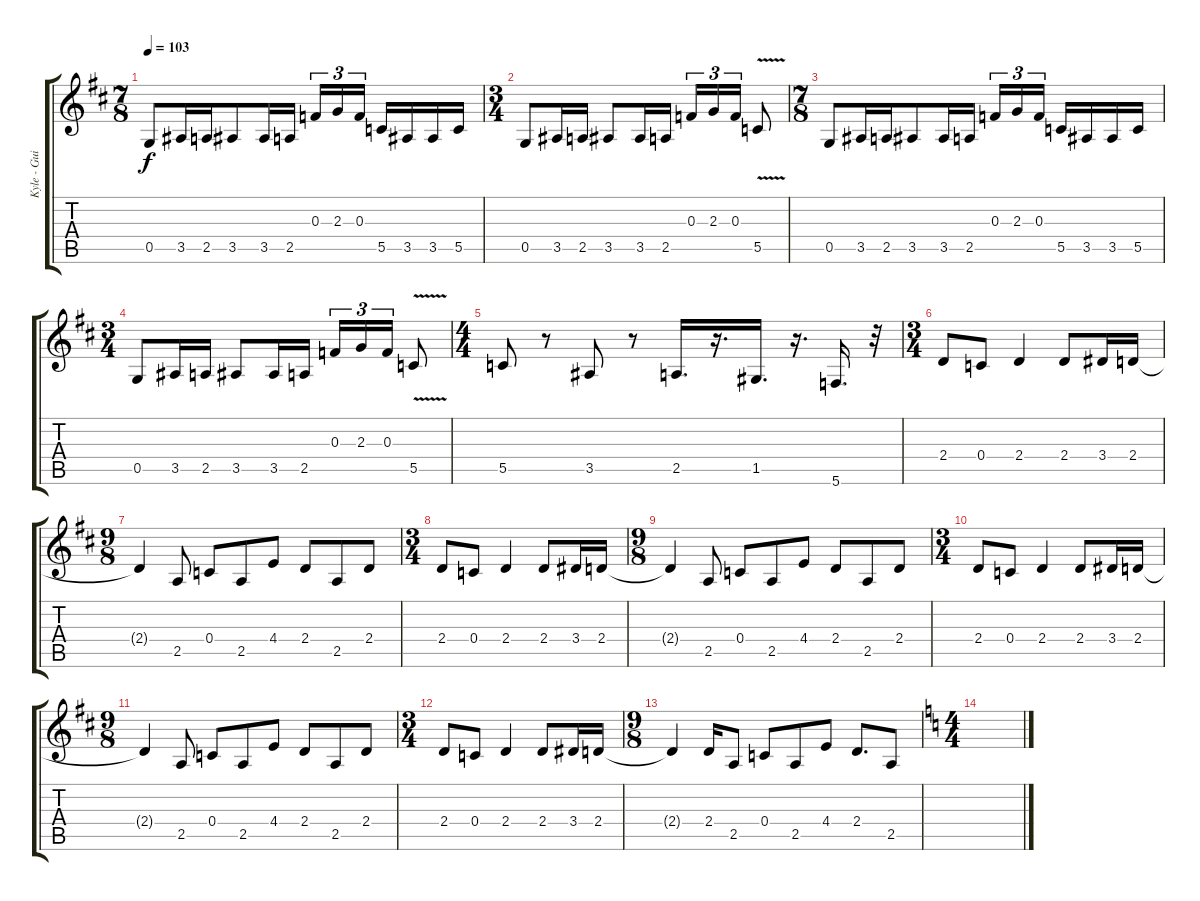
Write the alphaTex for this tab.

\track ("Kyle - Guitar 2" "Kyle - Gui") {instrument distortionguitar}
\staff {score tabs}
\tuning (D4 A3 F3 C3 G2 C2) {hide}
\ts (7 8)
\tempo 103
\clef g2
\ks d
0.5.8{dy f} 3.5.16 2.5.16 3.5.8 3.5.16 2.5.16 0.3.16{tu (3 2)} 2.3.16{tu (3 2)} 0.3.16{tu (3 2)} 5.5.16 3.5.16 3.5.16 5.5.16 |
\ts (3 4)
0.5.8 3.5.16 2.5.16 3.5.8 3.5.16 2.5.16 0.3.16{tu (3 2)} 2.3.16{tu (3 2)} 0.3.16{tu (3 2)} 5.5{v}.8 |
\ts (7 8)
0.5.8 3.5.16 2.5.16 3.5.8 3.5.16 2.5.16 0.3.16{tu (3 2)} 2.3.16{tu (3 2)} 0.3.16{tu (3 2)} 5.5.16 3.5.16 3.5.16 5.5.16 |
\ts (3 4)
0.5.8 3.5.16 2.5.16 3.5.8 3.5.16 2.5.16 0.3.16{tu (3 2)} 2.3.16{tu (3 2)} 0.3.16{tu (3 2)} 5.5{v}.8 |
\ts (4 4)
5.5.8 r.8 3.5.8 r.8 2.5.16{d} r.16{d} 1.5.16{d} r.16{d} 5.6.16{d} r.32 |
\ts (3 4)
2.4.8{volume 12} 0.4.8 2.4.4 2.4.8 3.4.16 2.4.16 |
\ts (9 8)
2.4{t}.4 2.5.8 0.4.8 2.5.8 4.4.8 2.4.8 2.5.8 2.4.8 |
\ts (3 4)
2.4.8{volume 12} 0.4.8 2.4.4 2.4.8 3.4.16 2.4.16 |
\ts (9 8)
2.4{t}.4 2.5.8 0.4.8 2.5.8 4.4.8 2.4.8 2.5.8 2.4.8 |
\ts (3 4)
2.4.8{volume 12} 0.4.8 2.4.4 2.4.8 3.4.16 2.4.16 |
\ts (9 8)
2.4{t}.4 2.5.8 0.4.8 2.5.8 4.4.8 2.4.8 2.5.8 2.4.8 |
\ts (3 4)
2.4.8{volume 12} 0.4.8 2.4.4 2.4.8 3.4.16 2.4.16 |
\ts (9 8)
2.4{t}.4 2.4.16 2.5.8 0.4.8 2.5.8 4.4.8 2.4.8{d} 2.5.8 |
\ts (4 4)
\ks c
